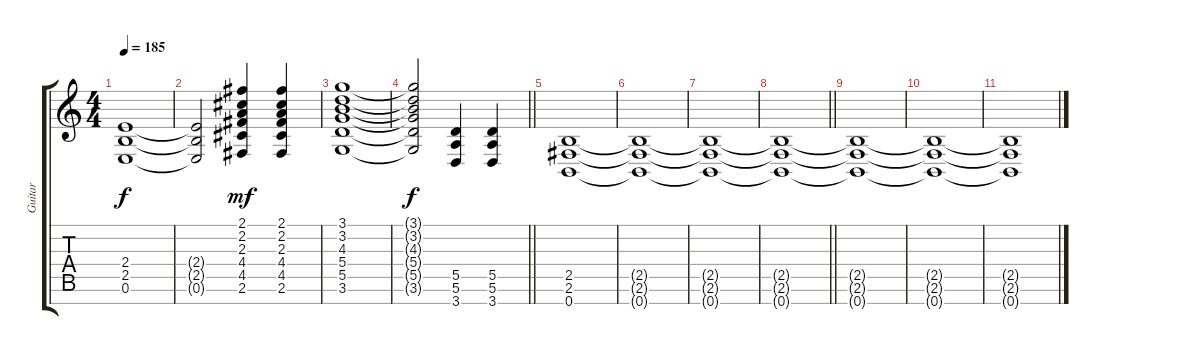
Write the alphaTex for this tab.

\track ("Guitar" "Guitar") {instrument distortionguitar}
\staff {score tabs}
\tuning (E4 B3 G3 D3 A2 E2 B1) {hide}
\ts (4 4)
\tempo 185
\clef g2
\ks c
(2.4 2.5 0.6).1{dy f} |
(2.4{t} 2.5{t} 0.6{t}).2 (2.1 2.2 2.3 4.4 4.5 2.6).4{dy mf} (2.1 2.2 2.3 4.4 4.5 2.6).4 |
(3.1 3.2 4.3 5.4 5.5 3.6).1 |
\barLineRight lightlight
(3.1{t} 3.2{t} 4.3{t} 5.4{t} 5.5{t} 3.6{t}).2{dy f} (5.5 5.6 3.7).4 (5.5 5.6 3.7).4 |
(2.5 2.6 0.7).1 |
(2.5{t} 2.6{t} 0.7{t}).1 |
(2.5{t} 2.6{t} 0.7{t}).1 |
\barLineRight lightlight
(2.5{t} 2.6{t} 0.7{t}).1{volume 0} |
(2.5{t} 2.6{t} 0.7{t}).1 |
(2.5{t} 2.6{t} 0.7{t}).1 |
(2.5{t} 2.6{t} 0.7{t}).1
